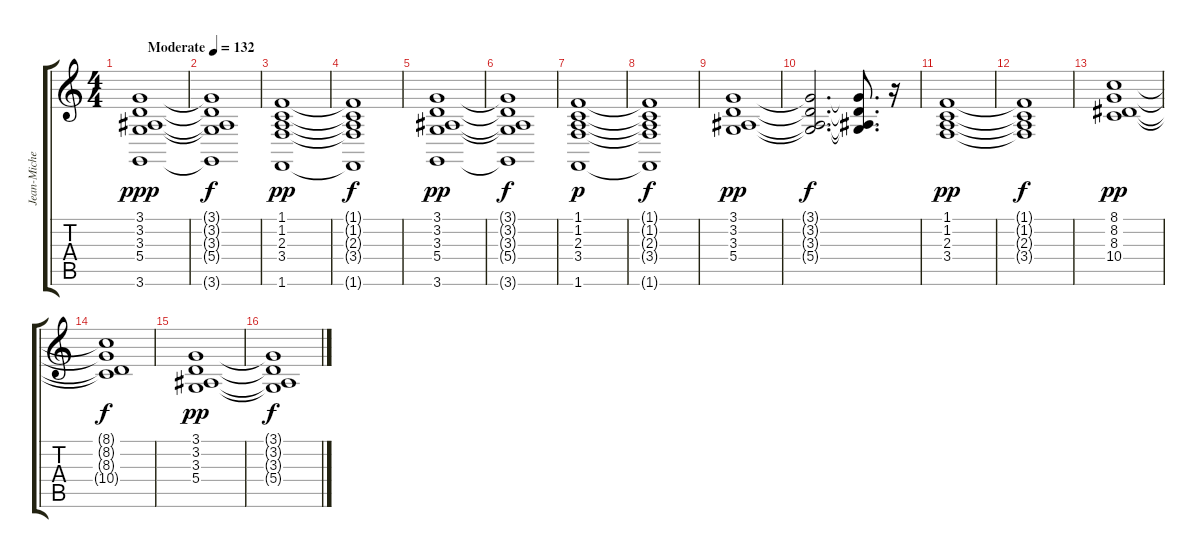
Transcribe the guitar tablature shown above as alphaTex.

\track ("Jean-Michel Jarre" "Jean-Miche") {instrument synthstrings2}
\staff {score tabs}
\tuning (E4 B3 G3 D3 A2 E2) {hide}
\ts (4 4)
\tempo (132 "Moderate")
\clef g2
\ks c
(3.1 3.2 3.3 5.4 3.6).1{dy ppp instrument synthstrings2} |
(3.1{t} 3.2{t} 3.3{t} 5.4{t} 3.6{t}).1{dy f} |
(1.1 1.2 2.3 3.4 1.6).1{dy pp} |
(1.1{t} 1.2{t} 2.3{t} 3.4{t} 1.6{t}).1{dy f} |
(3.1 3.2 3.3 5.4 3.6).1{dy pp} |
(3.1{t} 3.2{t} 3.3{t} 5.4{t} 3.6{t}).1{dy f} |
(1.1 1.2 2.3 3.4 1.6).1{dy p} |
(1.1{t} 1.2{t} 2.3{t} 3.4{t} 1.6{t}).1{dy f} |
(3.1 3.2 3.3 5.4).1{dy pp} |
(3.1{t} 3.2{t} 3.3{t} 5.4{t}).2{d dy f} (3.1{t} 3.2{t} 3.3{t} 5.4{t}).8{d} r.16 |
(1.1 1.2 2.3 3.4).1{dy pp} |
(1.1{t} 1.2{t} 2.3{t} 3.4{t}).1{dy f} |
(8.1 8.2 8.3 10.4).1{dy pp} |
(8.1{t} 8.2{t} 8.3{t} 10.4{t}).1{dy f} |
(3.1 3.2 3.3 5.4).1{dy pp} |
(3.1{t} 3.2{t} 3.3{t} 5.4{t}).1{dy f}
